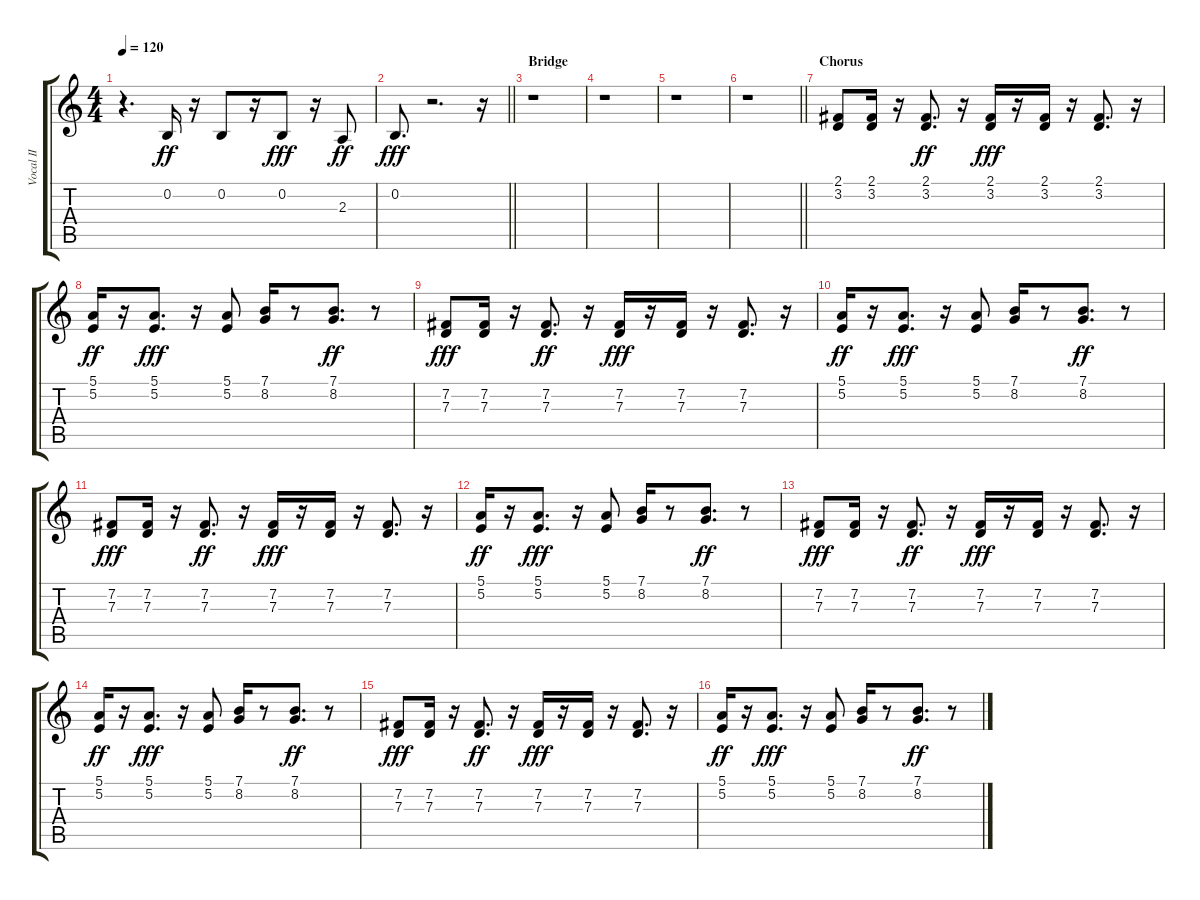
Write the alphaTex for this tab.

\track ("Vocal II" "Vocal II") {instrument honkytonkpiano}
\staff {score tabs}
\tuning (E4 B3 G3 D3 A2 E2) {hide}
\ts (4 4)
\tempo 120
\clef g2
\ks c
r.4{d dy ff} 0.2.16 r.16 0.2.8 r.16 0.2.8{dy fff} r.16 2.3.8{dy ff} |
\barLineRight lightlight
0.2.8{d dy fff} r.2{d} r.16 |
\section ("" "Bridge")
r.1 |
r.1 |
r.1 |
\barLineRight lightlight
r.1 |
\section ("" "Chorus")
(2.1 3.2).8 (2.1 3.2).16 r.16 (2.1 3.2).8{d dy ff} r.16 (2.1 3.2).16{dy fff} r.16 (2.1 3.2).16 r.16 (2.1 3.2).8{d} r.16 |
(5.1 5.2).16{dy ff} r.16 (5.1 5.2).8{d dy fff} r.16 (5.1 5.2).8 (7.1 8.2).16 r.8 (7.1 8.2).8{d dy ff} r.8 |
(7.2 7.3).8{dy fff} (7.2 7.3).16 r.16 (7.2 7.3).8{d dy ff} r.16 (7.2 7.3).16{dy fff} r.16 (7.2 7.3).16 r.16 (7.2 7.3).8{d} r.16 |
(5.1 5.2).16{dy ff} r.16 (5.1 5.2).8{d dy fff} r.16 (5.1 5.2).8 (7.1 8.2).16 r.8 (7.1 8.2).8{d dy ff} r.8 |
(7.2 7.3).8{dy fff} (7.2 7.3).16 r.16 (7.2 7.3).8{d dy ff} r.16 (7.2 7.3).16{dy fff} r.16 (7.2 7.3).16 r.16 (7.2 7.3).8{d} r.16 |
(5.1 5.2).16{dy ff} r.16 (5.1 5.2).8{d dy fff} r.16 (5.1 5.2).8 (7.1 8.2).16 r.8 (7.1 8.2).8{d dy ff} r.8 |
(7.2 7.3).8{dy fff} (7.2 7.3).16 r.16 (7.2 7.3).8{d dy ff} r.16 (7.2 7.3).16{dy fff} r.16 (7.2 7.3).16 r.16 (7.2 7.3).8{d} r.16 |
(5.1 5.2).16{dy ff} r.16 (5.1 5.2).8{d dy fff} r.16 (5.1 5.2).8 (7.1 8.2).16 r.8 (7.1 8.2).8{d dy ff} r.8 |
(7.2 7.3).8{dy fff} (7.2 7.3).16 r.16 (7.2 7.3).8{d dy ff} r.16 (7.2 7.3).16{dy fff} r.16 (7.2 7.3).16 r.16 (7.2 7.3).8{d} r.16 |
(5.1 5.2).16{dy ff} r.16 (5.1 5.2).8{d dy fff} r.16 (5.1 5.2).8 (7.1 8.2).16 r.8 (7.1 8.2).8{d dy ff} r.8
